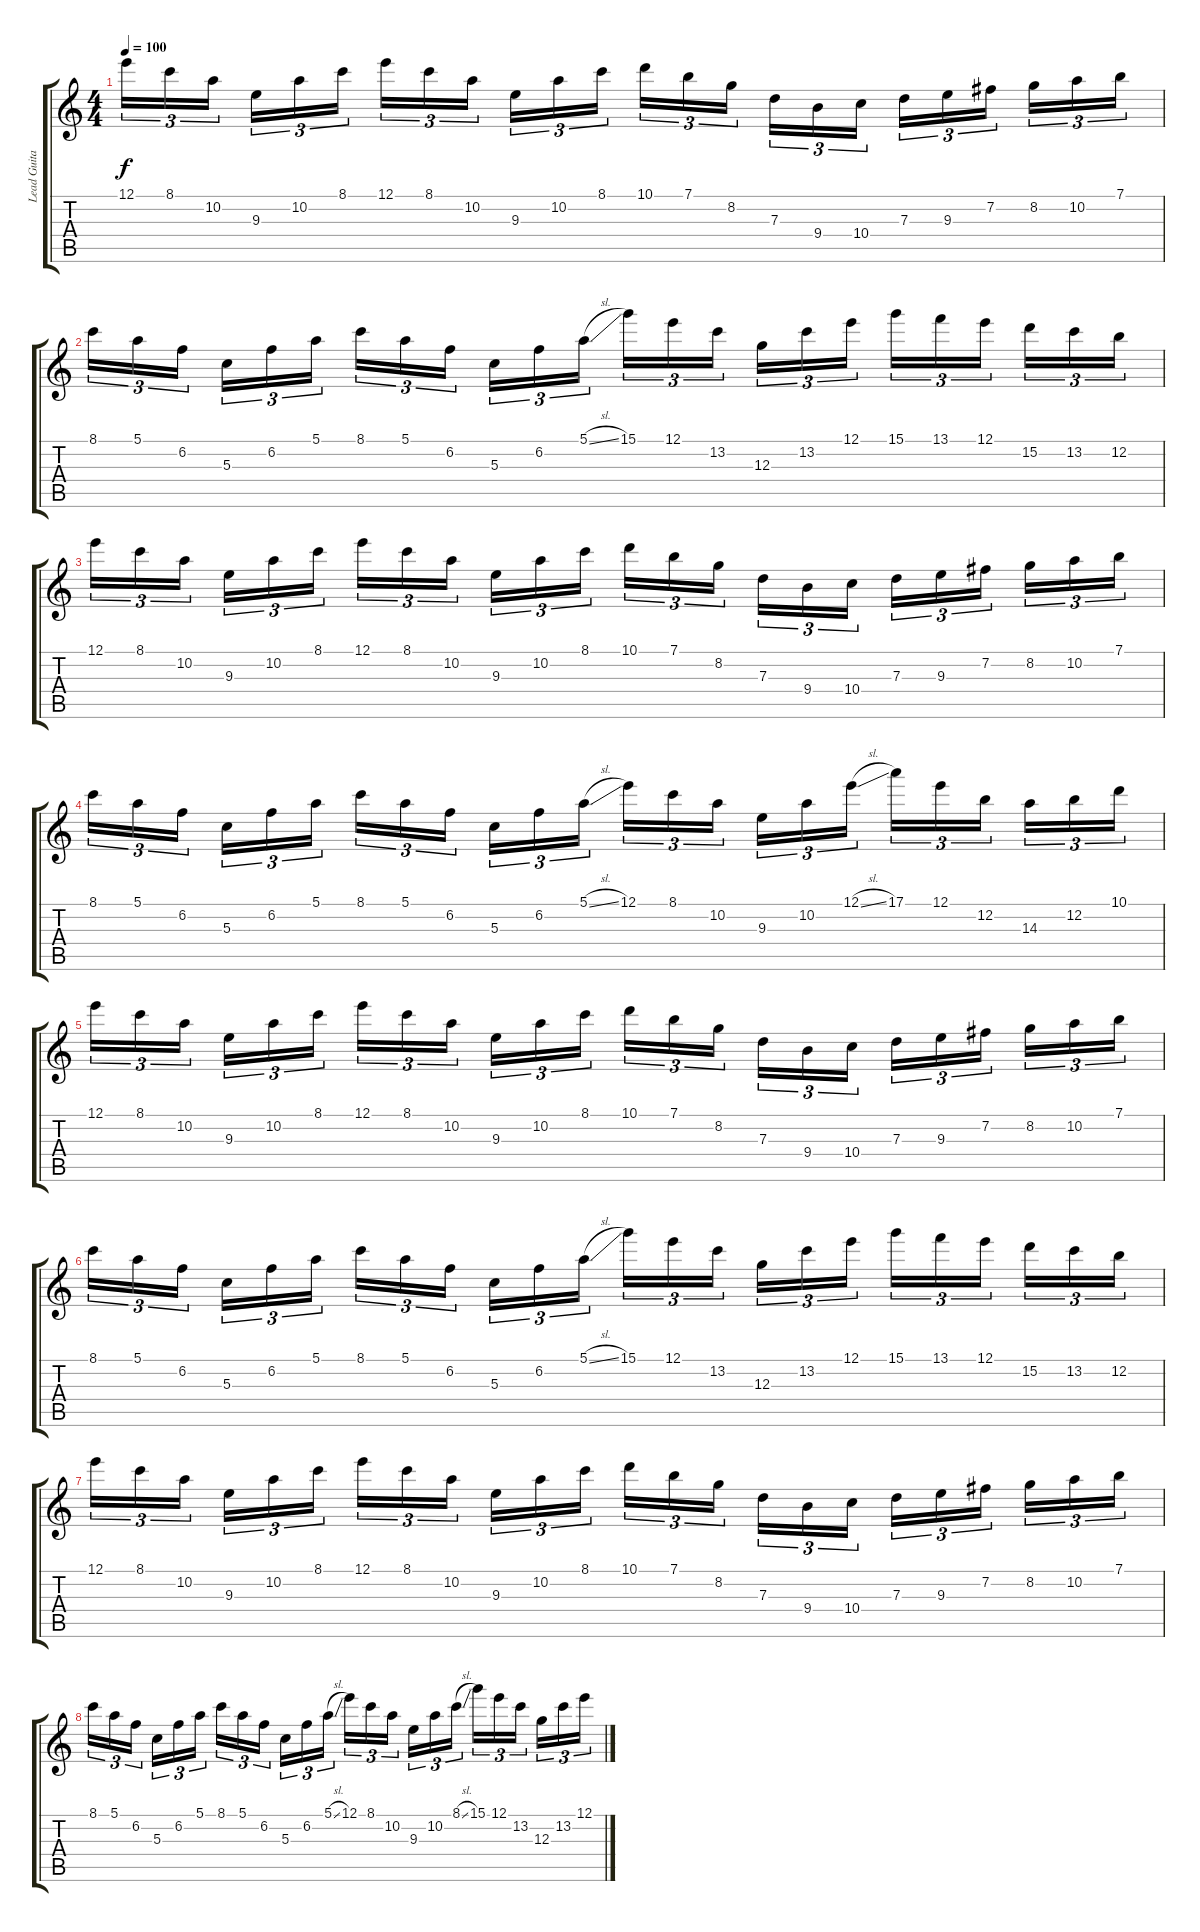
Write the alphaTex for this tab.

\track ("Lead Guitar" "Lead Guita") {instrument distortionguitar}
\staff {score tabs}
\tuning (E4 B3 G3 D3 A2 E2) {hide}
\ts (4 4)
\tempo 100
\clef g2
\ks c
12.1.16{tu (3 2) dy f} 8.1.16{tu (3 2)} 10.2.16{tu (3 2)} 9.3.16{tu (3 2)} 10.2.16{tu (3 2)} 8.1.16{tu (3 2)} 12.1.16{tu (3 2)} 8.1.16{tu (3 2)} 10.2.16{tu (3 2)} 9.3.16{tu (3 2)} 10.2.16{tu (3 2)} 8.1.16{tu (3 2)} 10.1.16{tu (3 2)} 7.1.16{tu (3 2)} 8.2.16{tu (3 2)} 7.3.16{tu (3 2)} 9.4.16{tu (3 2)} 10.4.16{tu (3 2)} 7.3.16{tu (3 2)} 9.3.16{tu (3 2)} 7.2.16{tu (3 2)} 8.2.16{tu (3 2)} 10.2.16{tu (3 2)} 7.1.16{tu (3 2)} |
8.1.16{tu (3 2)} 5.1.16{tu (3 2)} 6.2.16{tu (3 2)} 5.3.16{tu (3 2)} 6.2.16{tu (3 2)} 5.1.16{tu (3 2)} 8.1.16{tu (3 2)} 5.1.16{tu (3 2)} 6.2.16{tu (3 2)} 5.3.16{tu (3 2)} 6.2.16{tu (3 2)} 5.1{sl}.16{tu (3 2)} 15.1.16{tu (3 2)} 12.1.16{tu (3 2)} 13.2.16{tu (3 2)} 12.3.16{tu (3 2)} 13.2.16{tu (3 2)} 12.1.16{tu (3 2)} 15.1.16{tu (3 2)} 13.1.16{tu (3 2)} 12.1.16{tu (3 2)} 15.2.16{tu (3 2)} 13.2.16{tu (3 2)} 12.2.16{tu (3 2)} |
12.1.16{tu (3 2)} 8.1.16{tu (3 2)} 10.2.16{tu (3 2)} 9.3.16{tu (3 2)} 10.2.16{tu (3 2)} 8.1.16{tu (3 2)} 12.1.16{tu (3 2)} 8.1.16{tu (3 2)} 10.2.16{tu (3 2)} 9.3.16{tu (3 2)} 10.2.16{tu (3 2)} 8.1.16{tu (3 2)} 10.1.16{tu (3 2)} 7.1.16{tu (3 2)} 8.2.16{tu (3 2)} 7.3.16{tu (3 2)} 9.4.16{tu (3 2)} 10.4.16{tu (3 2)} 7.3.16{tu (3 2)} 9.3.16{tu (3 2)} 7.2.16{tu (3 2)} 8.2.16{tu (3 2)} 10.2.16{tu (3 2)} 7.1.16{tu (3 2)} |
8.1.16{tu (3 2)} 5.1.16{tu (3 2)} 6.2.16{tu (3 2)} 5.3.16{tu (3 2)} 6.2.16{tu (3 2)} 5.1.16{tu (3 2)} 8.1.16{tu (3 2)} 5.1.16{tu (3 2)} 6.2.16{tu (3 2)} 5.3.16{tu (3 2)} 6.2.16{tu (3 2)} 5.1{sl}.16{tu (3 2)} 12.1.16{tu (3 2)} 8.1.16{tu (3 2)} 10.2.16{tu (3 2)} 9.3.16{tu (3 2)} 10.2.16{tu (3 2)} 12.1{sl}.16{tu (3 2)} 17.1.16{tu (3 2)} 12.1.16{tu (3 2)} 12.2.16{tu (3 2)} 14.3.16{tu (3 2)} 12.2.16{tu (3 2)} 10.1.16{tu (3 2)} |
12.1.16{tu (3 2)} 8.1.16{tu (3 2)} 10.2.16{tu (3 2)} 9.3.16{tu (3 2)} 10.2.16{tu (3 2)} 8.1.16{tu (3 2)} 12.1.16{tu (3 2)} 8.1.16{tu (3 2)} 10.2.16{tu (3 2)} 9.3.16{tu (3 2)} 10.2.16{tu (3 2)} 8.1.16{tu (3 2)} 10.1.16{tu (3 2)} 7.1.16{tu (3 2)} 8.2.16{tu (3 2)} 7.3.16{tu (3 2)} 9.4.16{tu (3 2)} 10.4.16{tu (3 2)} 7.3.16{tu (3 2)} 9.3.16{tu (3 2)} 7.2.16{tu (3 2)} 8.2.16{tu (3 2)} 10.2.16{tu (3 2)} 7.1.16{tu (3 2)} |
8.1.16{tu (3 2)} 5.1.16{tu (3 2)} 6.2.16{tu (3 2)} 5.3.16{tu (3 2)} 6.2.16{tu (3 2)} 5.1.16{tu (3 2)} 8.1.16{tu (3 2)} 5.1.16{tu (3 2)} 6.2.16{tu (3 2)} 5.3.16{tu (3 2)} 6.2.16{tu (3 2)} 5.1{sl}.16{tu (3 2)} 15.1.16{tu (3 2)} 12.1.16{tu (3 2)} 13.2.16{tu (3 2)} 12.3.16{tu (3 2)} 13.2.16{tu (3 2)} 12.1.16{tu (3 2)} 15.1.16{tu (3 2)} 13.1.16{tu (3 2)} 12.1.16{tu (3 2)} 15.2.16{tu (3 2)} 13.2.16{tu (3 2)} 12.2.16{tu (3 2)} |
12.1.16{tu (3 2)} 8.1.16{tu (3 2)} 10.2.16{tu (3 2)} 9.3.16{tu (3 2)} 10.2.16{tu (3 2)} 8.1.16{tu (3 2)} 12.1.16{tu (3 2)} 8.1.16{tu (3 2)} 10.2.16{tu (3 2)} 9.3.16{tu (3 2)} 10.2.16{tu (3 2)} 8.1.16{tu (3 2)} 10.1.16{tu (3 2)} 7.1.16{tu (3 2)} 8.2.16{tu (3 2)} 7.3.16{tu (3 2)} 9.4.16{tu (3 2)} 10.4.16{tu (3 2)} 7.3.16{tu (3 2)} 9.3.16{tu (3 2)} 7.2.16{tu (3 2)} 8.2.16{tu (3 2)} 10.2.16{tu (3 2)} 7.1.16{tu (3 2)} |
8.1.16{tu (3 2)} 5.1.16{tu (3 2)} 6.2.16{tu (3 2)} 5.3.16{tu (3 2)} 6.2.16{tu (3 2)} 5.1.16{tu (3 2)} 8.1.16{tu (3 2)} 5.1.16{tu (3 2)} 6.2.16{tu (3 2)} 5.3.16{tu (3 2)} 6.2.16{tu (3 2)} 5.1{sl}.16{tu (3 2)} 12.1.16{tu (3 2)} 8.1.16{tu (3 2)} 10.2.16{tu (3 2)} 9.3.16{tu (3 2)} 10.2.16{tu (3 2)} 8.1{sl}.16{tu (3 2)} 15.1.16{tu (3 2)} 12.1.16{tu (3 2)} 13.2.16{tu (3 2)} 12.3.16{tu (3 2)} 13.2.16{tu (3 2)} 12.1.16{tu (3 2)}
